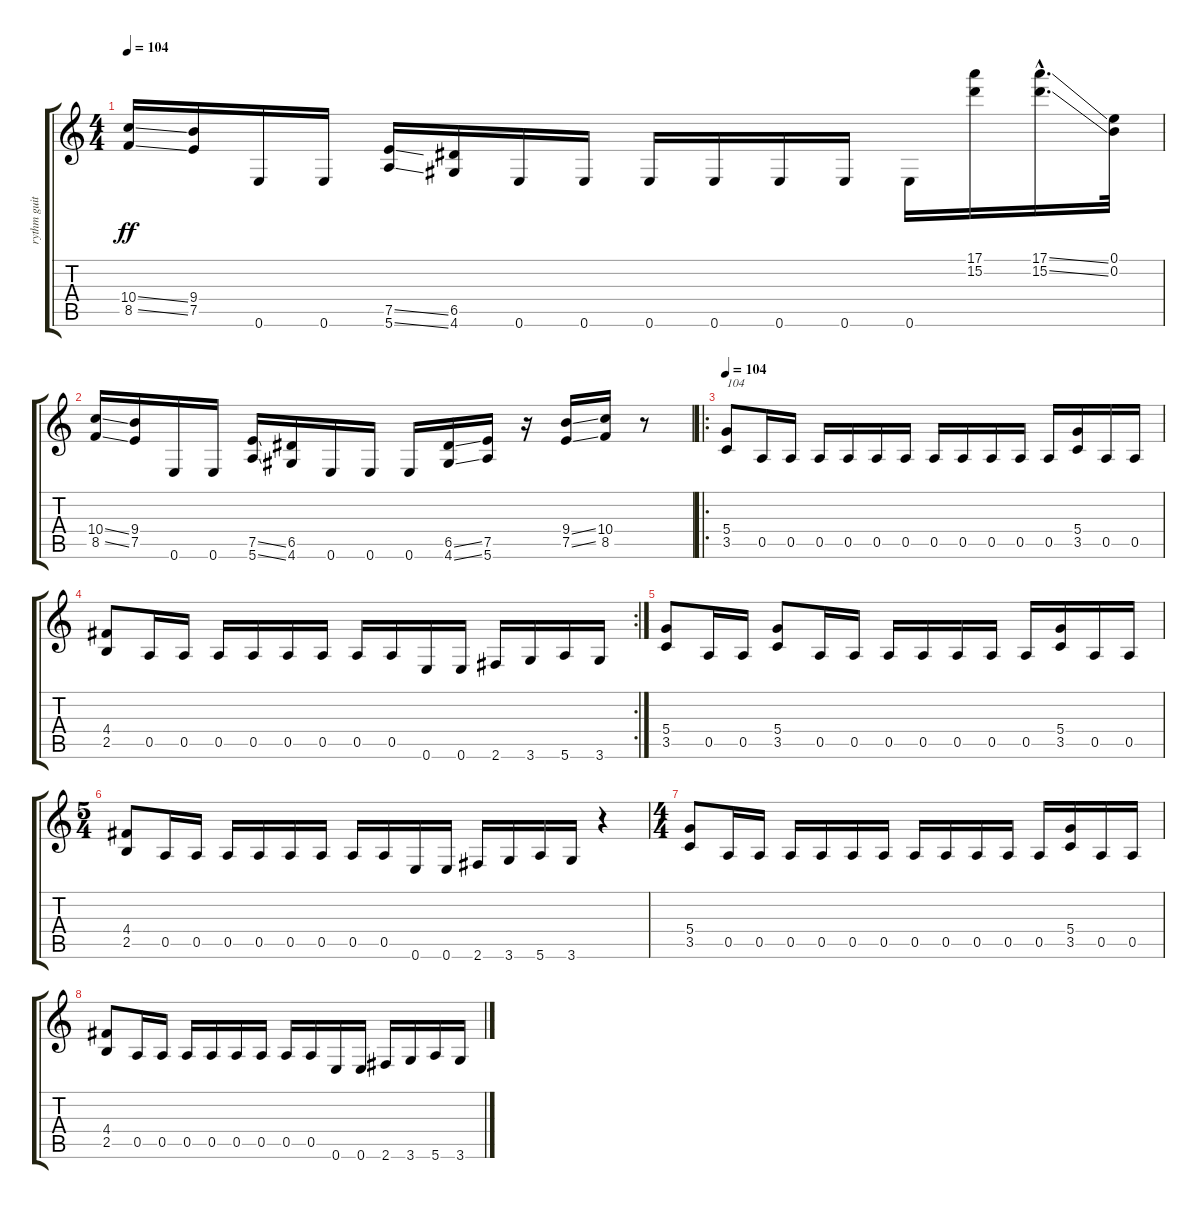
\track ("rythm guitar 2" "rythm guit") {instrument overdrivenguitar}
\staff {score tabs}
\tuning (E4 B3 G3 D3 A2 E2) {hide}
\ts (4 4)
\tempo 104
\clef g2
\ks c
(10.4{ss} 8.5{ss}).16{dy ff} (9.4 7.5).16 0.6.16 0.6.16 (7.5{ss} 5.6{ss}).16 (6.5 4.6).16 0.6.16 0.6.16 0.6.16 0.6.16 0.6.16 0.6.16 0.6.16 (17.1 15.2).16 (17.1{ss hac} 15.2{ss hac}).16{d} (0.1 0.2).32 |
(10.4{ss} 8.5{ss}).16 (9.4 7.5).16 0.6.16 0.6.16 (7.5{ss} 5.6{ss}).16 (6.5 4.6).16 0.6.16 0.6.16 0.6.16 (6.5{ss} 4.6{ss}).16 (7.5 5.6).16 r.16 (9.4{ss} 7.5{ss}).16 (10.4 8.5).16 r.8 |
\ro
\tempo 104
(5.4 3.5).8{txt "104"} 0.5.16 0.5.16 0.5.16 0.5.16 0.5.16 0.5.16 0.5.16 0.5.16 0.5.16 0.5.16 0.5.16 (5.4 3.5).16 0.5.16 0.5.16 |
\rc 2
(4.4 2.5).8 0.5.16 0.5.16 0.5.16 0.5.16 0.5.16 0.5.16 0.5.16 0.5.16 0.6.16 0.6.16 2.6.16 3.6.16 5.6.16 3.6.16 |
(5.4 3.5).8 0.5.16 0.5.16 (5.4 3.5).8 0.5.16 0.5.16 0.5.16 0.5.16 0.5.16 0.5.16 0.5.16 (5.4 3.5).16 0.5.16 0.5.16 |
\ts (5 4)
(4.4 2.5).8 0.5.16 0.5.16 0.5.16 0.5.16 0.5.16 0.5.16 0.5.16 0.5.16 0.6.16 0.6.16 2.6.16 3.6.16 5.6.16 3.6.16 r.4 |
\ts (4 4)
(5.4 3.5).8 0.5.16 0.5.16 0.5.16 0.5.16 0.5.16 0.5.16 0.5.16 0.5.16 0.5.16 0.5.16 0.5.16 (5.4 3.5).16 0.5.16 0.5.16 |
(4.4 2.5).8 0.5.16 0.5.16 0.5.16 0.5.16 0.5.16 0.5.16 0.5.16 0.5.16 0.6.16 0.6.16 2.6.16 3.6.16 5.6.16 3.6.16
